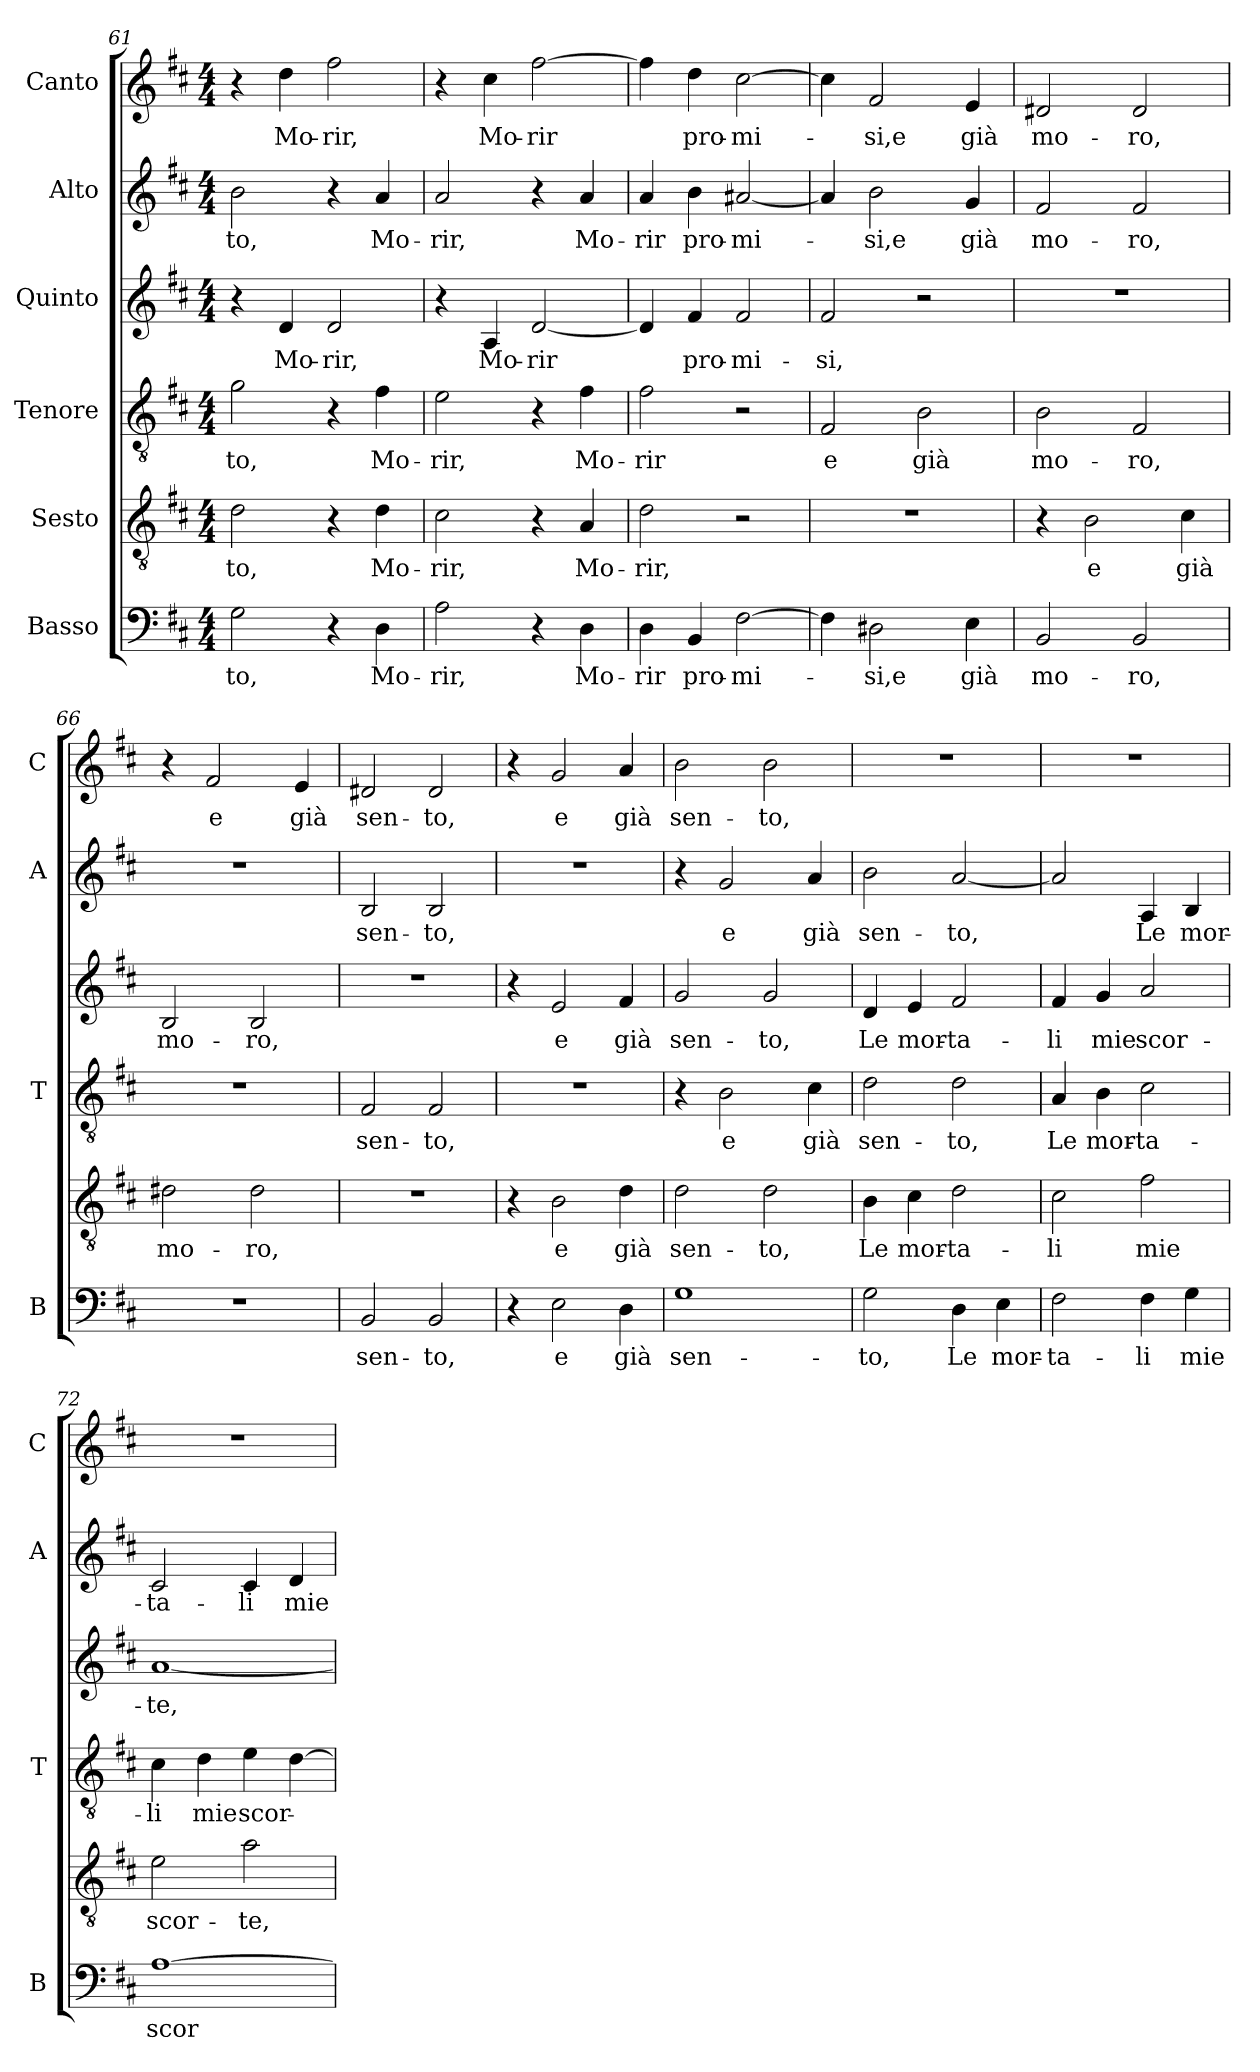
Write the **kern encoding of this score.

**kern	**text	**kern	**text	**kern	**text	**kern	**text	**kern	**text	**kern	**text
*part6	*part6	*part5	*part5	*part4	*part4	*part3	*part3	*part2	*part2	*part1	*part1
*staff6	*staff6	*staff5	*staff5	*staff4	*staff4	*staff3	*staff3	*staff2	*staff2	*staff1	*staff1
*I"Basso	*	*I"Sesto	*	*I"Tenore	*	*I"Quinto	*	*I"Alto	*	*I"Canto	*
*I'B	*	*	*	*I'T	*	*	*	*I'A	*	*I'C	*
!!LO:LB:g=z
*clefF4	*	*clefGv2	*	*clefGv2	*	*clefG2	*	*clefG2	*	*clefG2	*
*k[f#c#]	*	*k[f#c#]	*	*k[f#c#]	*	*k[f#c#]	*	*k[f#c#]	*	*k[f#c#]	*
*D:	*	*D:	*	*D:	*	*D:	*	*D:	*	*D:	*
*M4/4	*	*M4/4	*	*M4/4	*	*M4/4	*	*M4/4	*	*M4/4	*
=61	=61	=61	=61	=61	=61	=61	=61	=61	=61	=61	=61
!	!LO:LY:b	!	!LO:LY:b	!	!LO:LY:b	!	!	!	!LO:LY:b	!	!
2G\	-to,	2d\	-to,	2g\	-to,	4r	.	2b\	-to,	4r	.
!	!	!	!	!	!	!	!LO:LY:b	!	!	!	!LO:LY:b
.	.	.	.	.	.	4d/	Mo-	.	.	4dd\	Mo-
!	!	!	!	!	!	!	!LO:LY:b	!	!	!	!LO:LY:b
4r	.	4r	.	4r	.	2d/	-rir,	4r	.	2ff#\	-rir,
!	!LO:LY:b	!	!LO:LY:b	!	!LO:LY:b	!	!	!	!LO:LY:b	!	!
4D\	Mo-	4d\	Mo-	4f#\	Mo-	.	.	4a/	Mo-	.	.
=62	=62	=62	=62	=62	=62	=62	=62	=62	=62	=62	=62
!	!LO:LY:b	!	!LO:LY:b	!	!LO:LY:b	!	!	!	!LO:LY:b	!	!
2A\	-rir,	2c#\	-rir,	2e\	-rir,	4r	.	2a/	-rir,	4r	.
!	!	!	!	!	!	!	!LO:LY:b	!	!	!	!LO:LY:b
.	.	.	.	.	.	4A/	Mo-	.	.	4cc#\	Mo-
!	!	!	!	!	!	!	!LO:LY:b	!	!	!	!LO:LY:b
4r	.	4r	.	4r	.	[2d/	-rir	4r	.	[2ff#\	-rir
!	!LO:LY:b	!	!LO:LY:b	!	!LO:LY:b	!	!	!	!LO:LY:b	!	!
4D\	Mo-	4A/	Mo-	4f#\	Mo-	.	.	4a/	Mo-	.	.
=63	=63	=63	=63	=63	=63	=63	=63	=63	=63	=63	=63
!	!LO:LY:b	!	!LO:LY:b	!	!LO:LY:b	!	!	!	!LO:LY:b	!	!
4D\	-rir	2d\	-rir,	2f#\	-rir	4d/]	.	4a/	-rir	4ff#\]	.
!	!LO:LY:b	!	!	!	!	!	!LO:LY:b	!	!LO:LY:b	!	!LO:LY:b
4BB/	pro-	.	.	.	.	4f#/	pro-	4b\	pro-	4dd\	pro-
!	!LO:LY:b	!	!	!	!	!	!LO:LY:b	!	!LO:LY:b	!	!LO:LY:b
[2F#\	-mi-	2r	.	2r	.	2f#/	-mi-	[2a#X/	-mi-	[2cc#\	-mi-
=64	=64	=64	=64	=64	=64	=64	=64	=64	=64	=64	=64
!	!	!	!	!	!LO:LY:b	!	!LO:LY:b	!	!	!	!
4F#\]	.	1r	.	2F#/	e	2f#/	-si,	4a#/]	.	4cc#\]	.
!	!LO:LY:b	!	!	!	!	!	!	!	!LO:LY:b	!	!LO:LY:b
2D#X\	-si,e	.	.	.	.	.	.	2b\	-si,e	2f#/	-si,e
!	!	!	!	!	!LO:LY:b	!	!	!	!	!	!
.	.	.	.	2B\	già	2r	.	.	.	.	.
!	!LO:LY:b	!	!	!	!	!	!	!	!LO:LY:b	!	!LO:LY:b
4E\	già	.	.	.	.	.	.	4g/	già	4e/	già
=65	=65	=65	=65	=65	=65	=65	=65	=65	=65	=65	=65
!	!LO:LY:b	!	!	!	!LO:LY:b	!	!	!	!LO:LY:b	!	!LO:LY:b
2BB/	mo-	4r	.	2B\	mo-	1r	.	2f#/	mo-	2d#X/	mo-
!	!	!	!LO:LY:b	!	!	!	!	!	!	!	!
.	.	2B\	e	.	.	.	.	.	.	.	.
!	!LO:LY:b	!	!	!	!LO:LY:b	!	!	!	!LO:LY:b	!	!LO:LY:b
2BB/	-ro,	.	.	2F#/	-ro,	.	.	2f#/	-ro,	2d#/	-ro,
!	!	!	!LO:LY:b	!	!	!	!	!	!	!	!
.	.	4c#\	già	.	.	.	.	.	.	.	.
=66	=66	=66	=66	=66	=66	=66	=66	=66	=66	=66	=66
!	!	!	!LO:LY:b	!	!	!	!LO:LY:b	!	!	!	!
1r	.	2d#X\	mo-	1r	.	2B/	mo-	1r	.	4r	.
!	!	!	!	!	!	!	!	!	!	!	!LO:LY:b
.	.	.	.	.	.	.	.	.	.	2f#/	e
!	!	!	!LO:LY:b	!	!	!	!LO:LY:b	!	!	!	!
.	.	2d#\	-ro,	.	.	2B/	-ro,	.	.	.	.
!	!	!	!	!	!	!	!	!	!	!	!LO:LY:b
.	.	.	.	.	.	.	.	.	.	4e/	già
=67	=67	=67	=67	=67	=67	=67	=67	=67	=67	=67	=67
!	!LO:LY:b	!	!	!	!LO:LY:b	!	!	!	!LO:LY:b	!	!LO:LY:b
2BB/	sen-	1r	.	2F#/	sen-	1r	.	2B/	sen-	2d#X/	sen-
!	!LO:LY:b	!	!	!	!LO:LY:b	!	!	!	!LO:LY:b	!	!LO:LY:b
2BB/	-to,	.	.	2F#/	-to,	.	.	2B/	-to,	2d#/	-to,
=68	=68	=68	=68	=68	=68	=68	=68	=68	=68	=68	=68
4r	.	4r	.	1r	.	4r	.	1r	.	4r	.
!	!LO:LY:b	!	!LO:LY:b	!	!	!	!LO:LY:b	!	!	!	!LO:LY:b
2E\	e	2B\	e	.	.	2e/	e	.	.	2g/	e
!	!LO:LY:b	!	!LO:LY:b	!	!	!	!LO:LY:b	!	!	!	!LO:LY:b
4D\	già	4d\	già	.	.	4f#/	già	.	.	4a/	già
=69	=69	=69	=69	=69	=69	=69	=69	=69	=69	=69	=69
!	!LO:LY:b	!	!LO:LY:b	!	!	!	!LO:LY:b	!	!	!	!LO:LY:b
1G	sen-	2d\	sen-	4r	.	2g/	sen-	4r	.	2b\	sen-
!	!	!	!	!	!LO:LY:b	!	!	!	!LO:LY:b	!	!
.	.	.	.	2B\	e	.	.	2g/	e	.	.
!	!	!	!LO:LY:b	!	!	!	!LO:LY:b	!	!	!	!LO:LY:b
.	.	2d\	-to,	.	.	2g/	-to,	.	.	2b\	-to,
!	!	!	!	!	!LO:LY:b	!	!	!	!LO:LY:b	!	!
.	.	.	.	4c#\	già	.	.	4a/	già	.	.
=70	=70	=70	=70	=70	=70	=70	=70	=70	=70	=70	=70
!	!LO:LY:b	!	!LO:LY:b	!	!LO:LY:b	!	!LO:LY:b	!	!LO:LY:b	!	!
2G\	-to,	4B\	Le	2d\	sen-	4d/	Le	2b\	sen-	1r	.
!	!	!	!LO:LY:b	!	!	!	!LO:LY:b	!	!	!	!
.	.	4c#\	mor-	.	.	4e/	mor-	.	.	.	.
!	!LO:LY:b	!	!LO:LY:b	!	!LO:LY:b	!	!LO:LY:b	!	!LO:LY:b	!	!
4D\	Le	2d\	-ta-	2d\	-to,	2f#/	-ta-	[2a/	-to,	.	.
!	!LO:LY:b	!	!	!	!	!	!	!	!	!	!
4E\	mor-	.	.	.	.	.	.	.	.	.	.
!!LO:LB:g=z
=71	=71	=71	=71	=71	=71	=71	=71	=71	=71	=71	=71
!	!LO:LY:b	!	!LO:LY:b	!	!LO:LY:b	!	!LO:LY:b	!	!	!	!
2F#\	-ta-	2c#\	-li	4A/	Le	4f#/	-li	2a/]	.	1r	.
!	!	!	!	!	!LO:LY:b	!	!LO:LY:b	!	!	!	!
.	.	.	.	4B\	mor-	4g/	mie	.	.	.	.
!	!LO:LY:b	!	!LO:LY:b	!	!LO:LY:b	!	!LO:LY:b	!	!LO:LY:b	!	!
4F#\	-li	2f#\	mie	2c#\	-ta-	2a/	scor-	4A/	Le	.	.
!	!LO:LY:b	!	!	!	!	!	!	!	!LO:LY:b	!	!
4G\	mie	.	.	.	.	.	.	4B/	mor-	.	.
=72	=72	=72	=72	=72	=72	=72	=72	=72	=72	=72	=72
!	!LO:LY:b	!	!LO:LY:b	!	!LO:LY:b	!	!LO:LY:b	!	!LO:LY:b	!	!
[1A	scor-	2e\	scor-	4c#\	-li	[1a	-te,	2c#/	-ta-	1r	.
!	!	!	!	!	!LO:LY:b	!	!	!	!	!	!
.	.	.	.	4d\	mie	.	.	.	.	.	.
!	!	!	!LO:LY:b	!	!LO:LY:b	!	!	!	!LO:LY:b	!	!
.	.	2a\	-te,	4e\	scor-	.	.	4c#/	-li	.	.
!	!	!	!	!	!	!	!	!	!LO:LY:b	!	!
.	.	.	.	[4d\	.	.	.	4d/	mie	.	.
=	=	=	=	=	=	=	=	=	=	=	=
*-	*-	*-	*-	*-	*-	*-	*-	*-	*-	*-	*-
